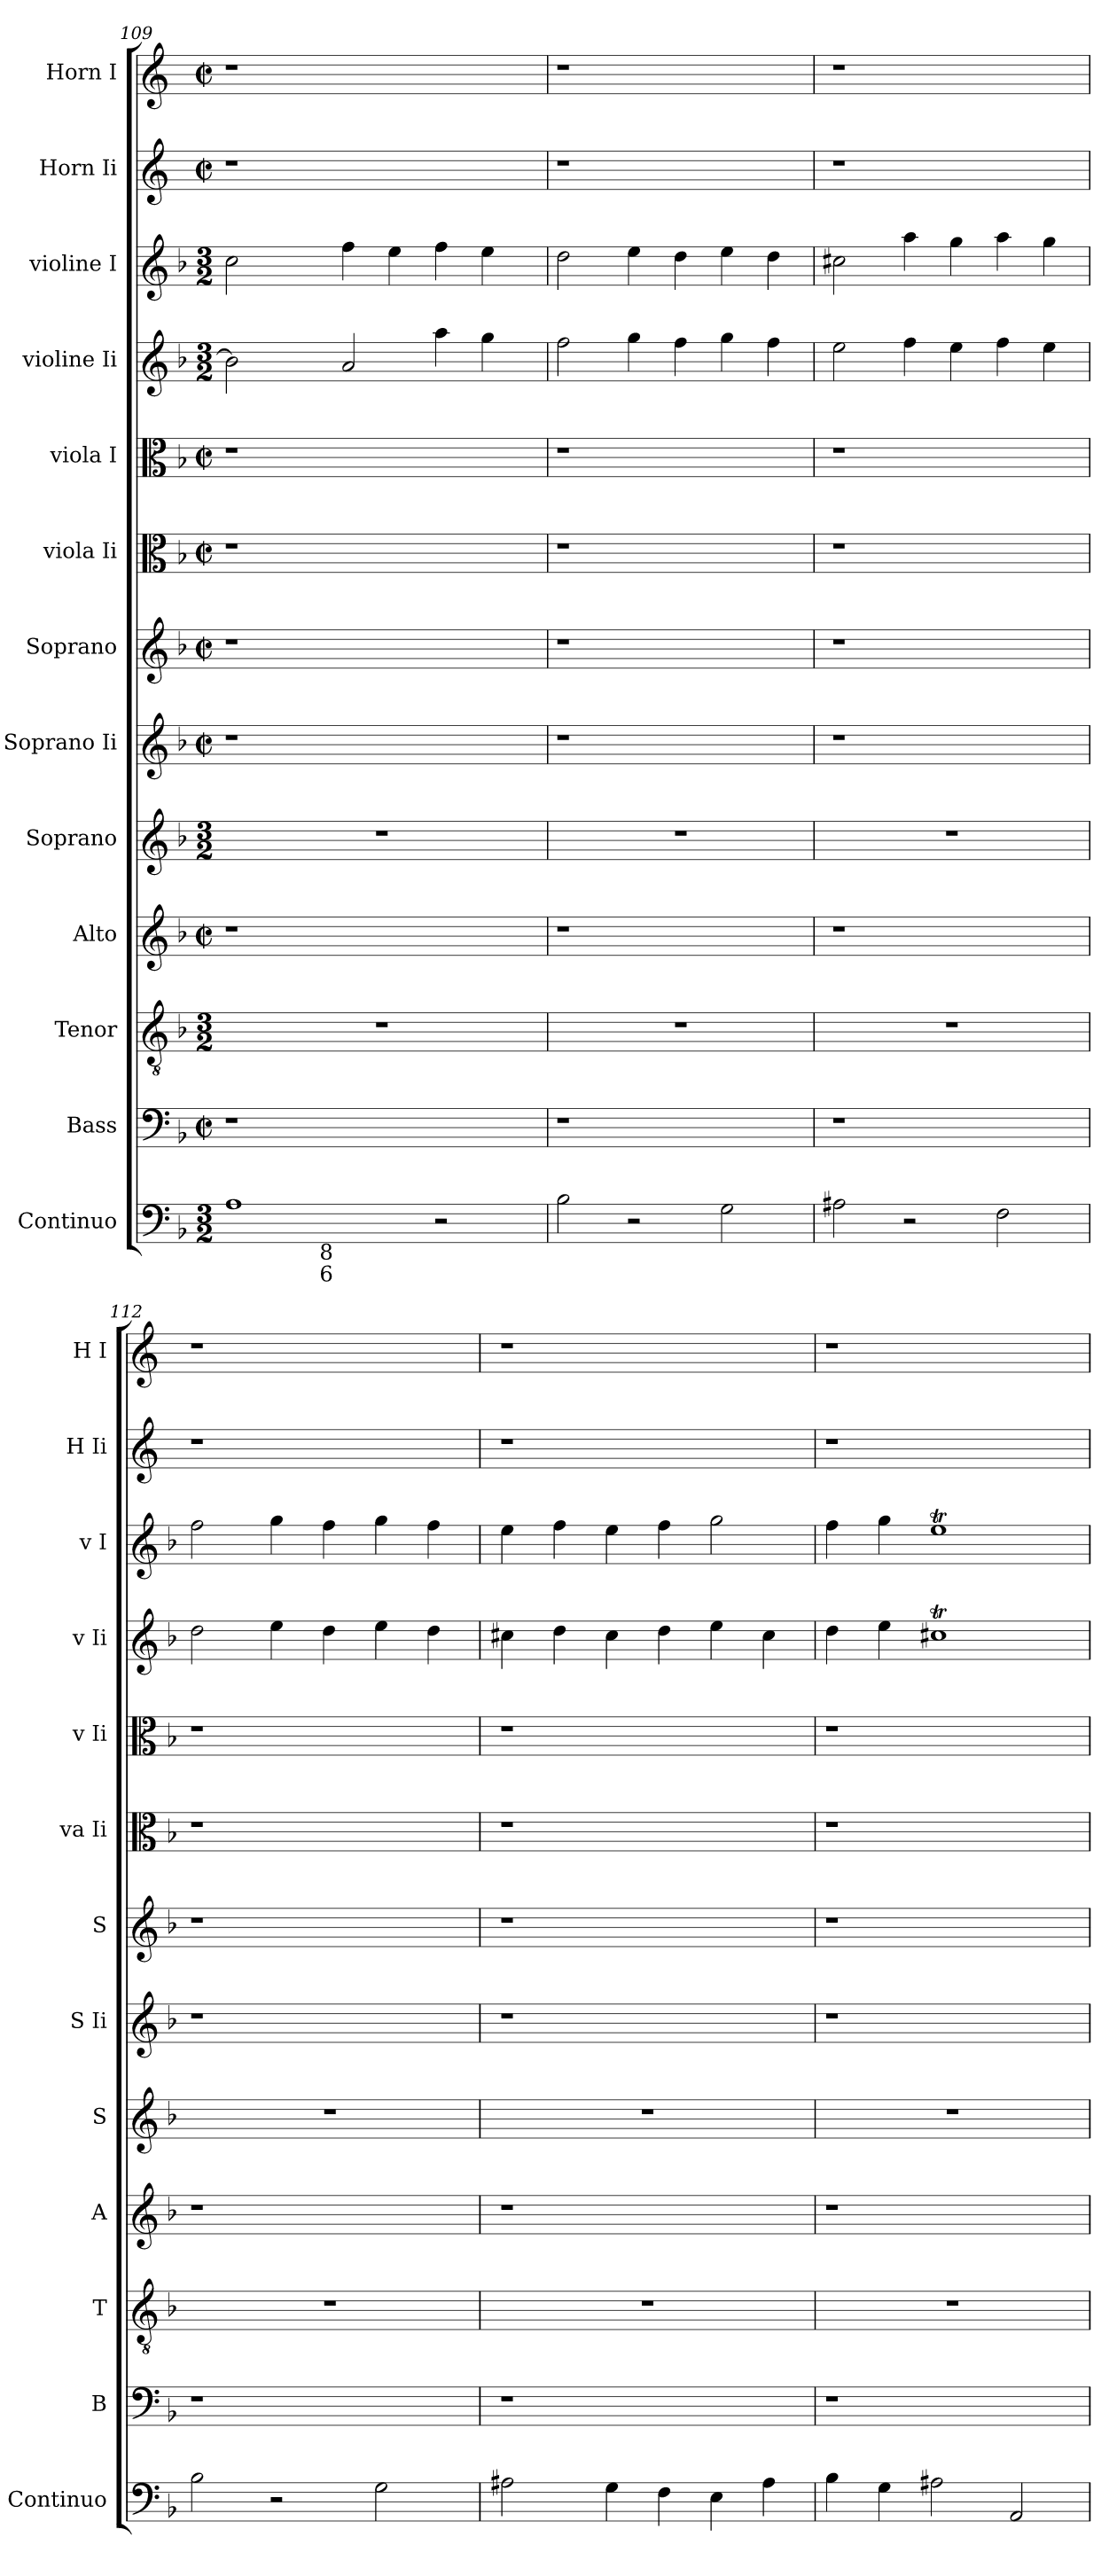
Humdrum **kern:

**kern	**kern	**kern	**kern	**kern	**kern	**kern	**kern	**kern	**kern	**kern	**kern	**kern
*part13	*part12	*part11	*part10	*part9	*part8	*part7	*part6	*part5	*part4	*part3	*part2	*part1
*staff13	*staff12	*staff11	*staff10	*staff9	*staff8	*staff7	*staff6	*staff5	*staff4	*staff3	*staff2	*staff1
*I"Continuo	*I"Bass	*I"Tenor	*I"Alto	*I"Soprano	*I"Soprano Ii	*I"Soprano	*I"viola Ii	*I"viola I	*I"violine Ii	*I"violine I	*I"Horn Ii	*I"Horn I
*I'Continuo	*I'B	*I'T	*I'A	*I'S	*I'S Ii	*I'S	*I'va Ii	*I'v Ii	*I'v Ii	*I'v I	*I'H Ii	*I'H I
*clefF4	*clefF4	*clefGv2	*clefG2	*clefG2	*clefG2	*clefG2	*clefC3	*clefC3	*clefG2	*clefG2	*clefG2	*clefG2
*	*	*	*	*	*	*	*	*	*	*	*ITrd-3c-5	*ITrd-3c-5
*k[b-]	*k[b-]	*k[b-]	*k[b-]	*k[b-]	*k[b-]	*k[b-]	*k[b-]	*k[b-]	*k[b-]	*k[b-]	*k[b-]	*k[b-]
*F:	*F:	*F:	*F:	*F:	*F:	*F:	*F:	*F:	*F:	*F:	*F:	*F:
*M3/2	*M2/2	*M3/2	*M2/2	*M3/2	*M2/2	*M2/2	*M2/2	*M2/2	*M3/2	*M3/2	*M2/2	*M2/2
*	*met(c|)	*	*met(c|)	*	*met(c|)	*met(c|)	*met(c|)	*met(c|)	*	*	*met(c|)	*met(c|)
=109	=109	=109	=109	=109	=109	=109	=109	=109	=109	=109	=109	=109
!	!	!LO:N:vis=1	!	!	!	!	!	!	!	!	!	!
*^	*	*	*	*	*	*	*	*	*	*	*	*
1A	4ryy	1r	1.r	1r	1.r	1r	1r	1r	1r	2b-\]	2cc\	1r	1r
.	8ryy	.	.	.	.	.	.	.	.	.	.	.	.
.	32.ryy	.	.	.	.	.	.	.	.	.	.	.	.
!	!LO:TX:b:t=8	!	!	!	!	!	!	!	!	!	!	!	!
!	!LO:TX:b:t=6	!	!	!	!	!	!	!	!	!	!	!	!
.	1ryy	.	.	.	.	.	.	.	.	.	.	.	.
.	.	.	.	.	.	.	.	.	.	2a/	4ff\	.	.
.	.	.	.	.	.	.	.	.	.	.	4ee\	.	.
2r	.	2ryy	.	2ryy	.	2ryy	2ryy	2ryy	2ryy	4aa\	4ff\	2ryy	2ryy
.	.	.	.	.	.	.	.	.	.	4gg\	4ee\	.	.
.	16ryy	.	.	.	.	.	.	.	.	.	.	.	.
.	64ryy	.	.	.	.	.	.	.	.	.	.	.	.
!!LO:LB:g=z
=110	=110	=110	=110	=110	=110	=110	=110	=110	=110	=110	=110	=110	=110
!	!	!	!LO:N:vis=1	!	!	!	!	!	!	!	!	!	!
*v	*v	*	*	*	*	*	*	*	*	*	*	*	*
2B-\	1r	1.r	1r	1.r	1r	1r	1r	1r	2ff\	2dd\	1r	1r
2r	.	.	.	.	.	.	.	.	4gg\	4ee\	.	.
.	.	.	.	.	.	.	.	.	4ff\	4dd\	.	.
2G>\	2ryy	.	2ryy	.	2ryy	2ryy	2ryy	2ryy	4gg\	4ee\	2ryy	2ryy
.	.	.	.	.	.	.	.	.	4ff\	4dd\	.	.
=111	=111	=111	=111	=111	=111	=111	=111	=111	=111	=111	=111	=111
!	!	!LO:N:vis=1	!	!	!	!	!	!	!	!	!	!
2A#\	1r	1.r	1r	1.r	1r	1r	1r	1r	2ee\	2cc#X\	1r	1r
2r	.	.	.	.	.	.	.	.	4ff\	4aa\	.	.
.	.	.	.	.	.	.	.	.	4ee\	4gg\	.	.
2F\	2ryy	.	2ryy	.	2ryy	2ryy	2ryy	2ryy	4ff\	4aa\	2ryy	2ryy
.	.	.	.	.	.	.	.	.	4ee\	4gg\	.	.
=112	=112	=112	=112	=112	=112	=112	=112	=112	=112	=112	=112	=112
!	!	!LO:N:vis=1	!	!	!	!	!	!	!	!	!	!
2B-\	1r	1.r	1r	1.r	1r	1r	1r	1r	2dd\	2ff\	1r	1r
2r	.	.	.	.	.	.	.	.	4ee\	4gg\	.	.
.	.	.	.	.	.	.	.	.	4dd\	4ff\	.	.
2G>\	2ryy	.	2ryy	.	2ryy	2ryy	2ryy	2ryy	4ee\	4gg\	2ryy	2ryy
.	.	.	.	.	.	.	.	.	4dd\	4ff\	.	.
=113	=113	=113	=113	=113	=113	=113	=113	=113	=113	=113	=113	=113
!	!	!LO:N:vis=1	!	!	!	!	!	!	!	!	!	!
2A#\	1r	1.r	1r	1.r	1r	1r	1r	1r	4cc#X\	4ee\	1r	1r
.	.	.	.	.	.	.	.	.	4dd\	4ff\	.	.
4G>\	.	.	.	.	.	.	.	.	4cc#\	4ee\	.	.
4F>\	.	.	.	.	.	.	.	.	4dd\	4ff\	.	.
4E\	2ryy	.	2ryy	.	2ryy	2ryy	2ryy	2ryy	4ee\	2gg\	2ryy	2ryy
4A#\	.	.	.	.	.	.	.	.	4cc#\	.	.	.
=114	=114	=114	=114	=114	=114	=114	=114	=114	=114	=114	=114	=114
!	!	!LO:N:vis=1	!	!	!	!	!	!	!	!	!	!
4B->\	1r	1.r	1r	1.r	1r	1r	1r	1r	4dd\	4ff\	1r	1r
4G>\	.	.	.	.	.	.	.	.	4ee\	4gg\	.	.
2A#\	.	.	.	.	.	.	.	.	1cc#Xt	1eet	.	.
2AA/	2ryy	.	2ryy	.	2ryy	2ryy	2ryy	2ryy	.	.	2ryy	2ryy
=	=	=	=	=	=	=	=	=	=	=	=	=
*-	*-	*-	*-	*-	*-	*-	*-	*-	*-	*-	*-	*-
